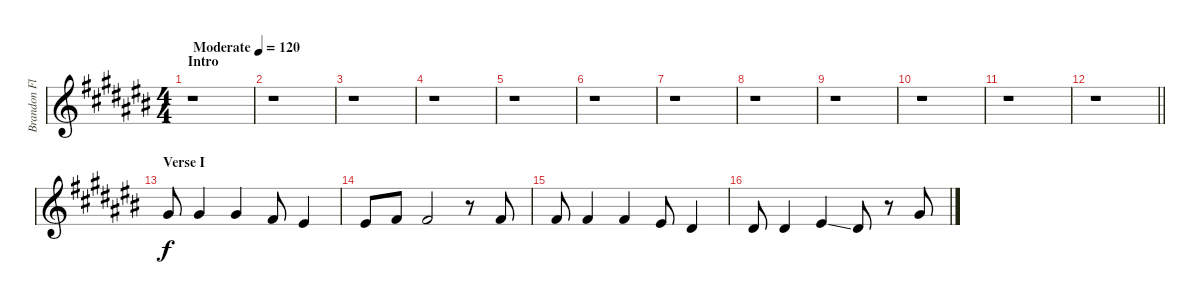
\track ("Brandon Flowers' vocals" "Brandon Fl") {instrument altosax}
\staff {score}
\tuning (Eb4 Bb3 Gb3 Db3 Ab2 Eb2) {hide}
\ts (4 4)
\section ("" "Intro")
\tempo (120 "Moderate")
\clef g2
\ks c#
r.1{dy f instrument altosax} |
r.1 |
r.1 |
r.1 |
r.1 |
r.1 |
r.1 |
r.1 |
r.1 |
r.1 |
r.1 |
\barLineRight lightlight
r.1 |
\section ("" "Verse I")
10.2.8 10.2.4 10.2.4 8.2.8 7.2.4 |
7.2.8 8.2.8 8.2.2 r.8 8.2.8 |
8.2.8 8.2.4 8.2.4 7.2.8 5.2.4 |
5.2.8 5.2.4 7.2{ss}.4 5.2.8 r.8 10.2.8
